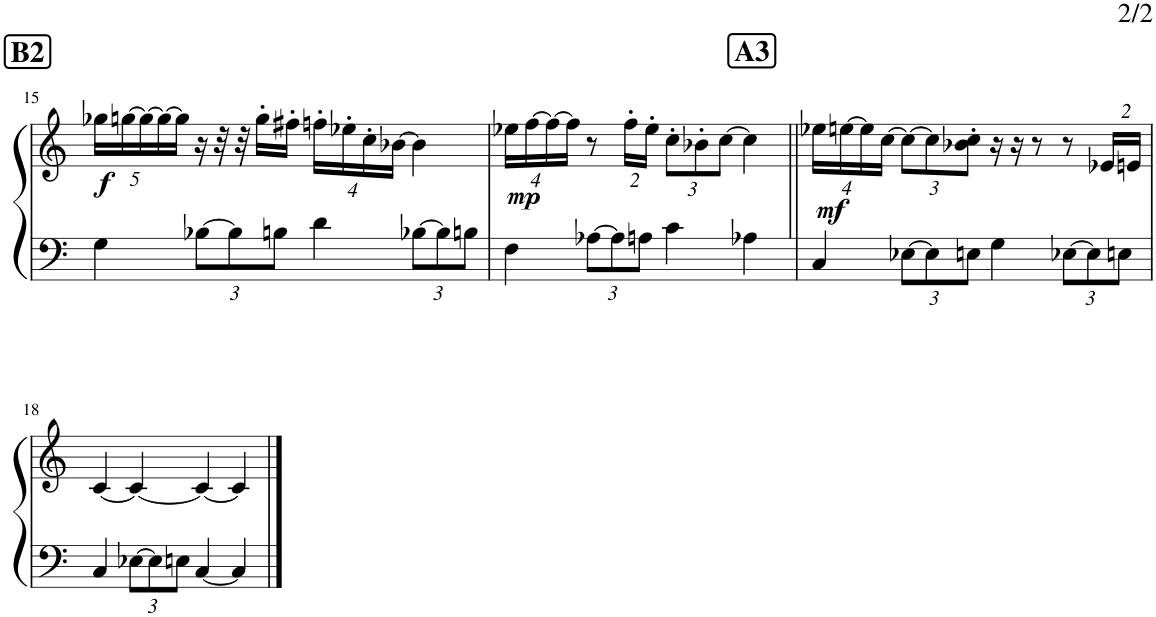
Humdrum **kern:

**kern	**kern	**dynam
*part1	*part1	*part1
*staff2	*staff1	*staff1/2
*I"ピアノ	*	*
!!LO:PB:g=z
*clefF4	*clefG2	*
*k[]	*k[]	*
*M4/4	*M4/4	*
*	*Xbrackettup	*
!!LO:REH:place=s1:a:B:cj:t=B2
=15	=15	=15
!	!	!LO:DY:b
4G\	20gg-X\LL	f
.	[20ggn\	.
.	20gg\_	.
.	20gg\_	.
.	20gg\JJ]	.
*Xbrackettup	*	*
[12B-X\L	16r	.
.	32r	.
12B-\]	.	.
.	32r	.
.	16gg'\LL	.
12Bn\J	.	.
.	16ff#X'\JJ	.
4d\	16ffn'\LL	.
.	16ee-X'\	.
.	16cc'\	.
.	[16b-X\JJ	.
[12B-X\L	4b-\]	.
12B-\]	.	.
12Bn\J	.	.
=16	=16	=16
!	!	!LO:DY:b
4F\	16ee-X\LL	mp
.	[16ff\	.
.	16ff\_	.
.	16ff\JJ]	.
[12A-X\L	8r	.
12A-\]	.	.
.	16ff'\LL	.
12An\J	.	.
.	16ee-'\JJ	.
4c\	12cc'\L	.
.	12b-X'\	.
.	[12cc\J	.
4A-X\	4cc\]	.
!!LO:REH:place=s1:a:B:cj:t=A3
=17||	=17||	=17||
!	!	!LO:DY:b
4C/	16ee-X\LL	mf
.	[16een\	.
.	16ee\]	.
.	[16cc\JJ	.
[12E-X\L	12cc\L_	.
12E-\]	12cc\]	.
12En\J	12b-X\' 12cc\'J	.
4G\	16r	.
.	16r	.
.	8r	.
[12E-X\L	8r	.
12E-\]	.	.
.	16e-X/LL	.
12En\J	.	.
.	16en/JJ	.
!!LO:LB:g=z
=18	=18	=18
4C/	[4c/	.
[12E-X\L	4c/_	.
12E-\]	.	.
12En\J	.	.
[4C/	4c/_	.
4C/]	4c/]	.
==	==	==
*-	*-	*-
